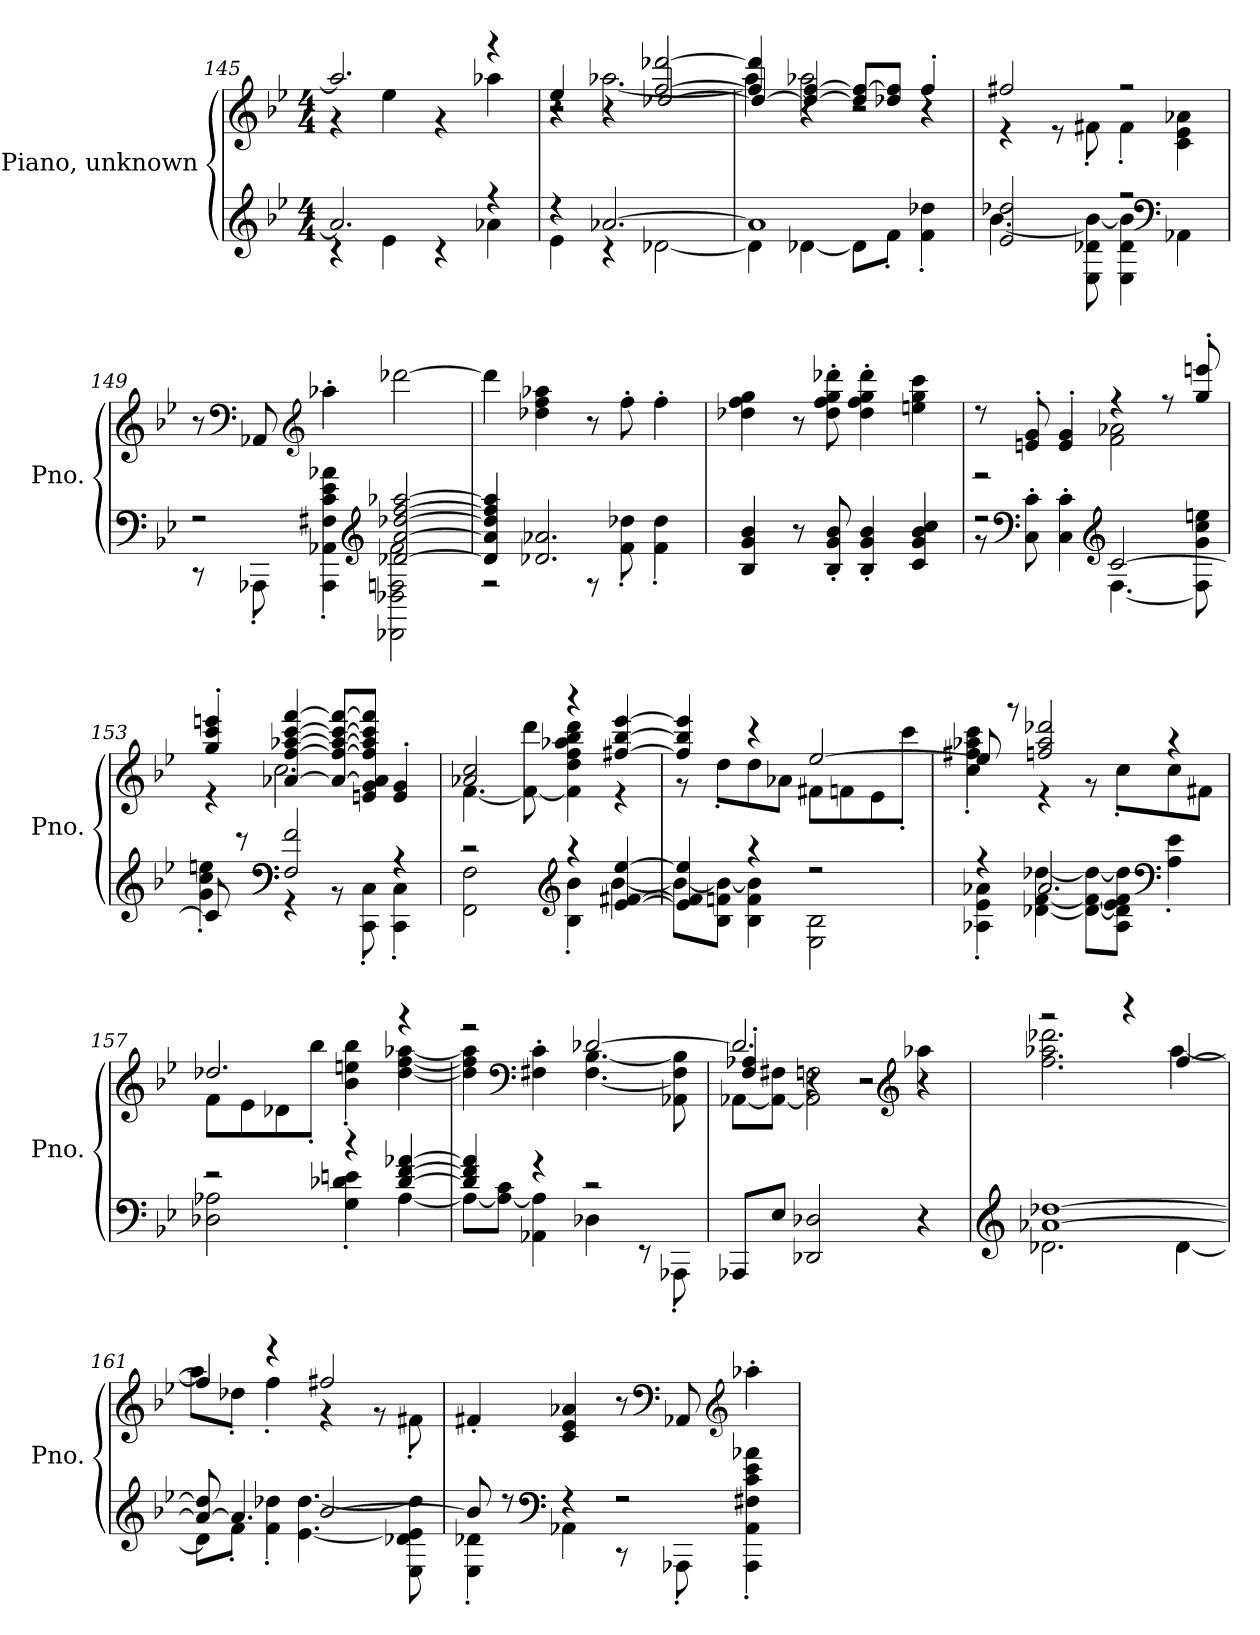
**kern	**kern
*part1	*part1
*staff2	*staff1
*I"Piano, unknown	*
*I'Pno.	*
!!LO:PB:g=z
*clefG2	*clefG2
*k[b-e-]	*k[b-e-]
*M4/4	*M4/4
=145	=145
*^	*^
2.a-/]	4r	2.aa-/]	4r
.	4e-\	.	4ee-\
.	4r	.	4r
4r	4a-X\	4r	4aa-X\
=146	=146	=146	=146
*	*	*	*^
4r	4e-\	2r	4r	4ee-/
[2.a-X/	4r	.	[2.aa-X\	4r
.	[2d-X\	[2ff/ [2ddd-X/	.	[2dd-X/
=147	=147	=147	=147	=147
1a-]	4d-\]	4ff/] 4ddd-/]	4aa-\]	4dd-/_
.	[4d-X\	4r	2aa-X\	4dd-/_ [4ff/
.	8d-\L]	2r	.	8dd-/] 8ff/_L
.	8f'\J	.	.	8dd-X/ 8ff/]J
.	4f\' 4dd-X\'	.	4r	4ff'/
*	*	*	*v	*v
=148	=148	=148	=148
2e-/ 2dd-X/	[4.b-\	2ff#X/	4r
.	.	.	8r
.	8E-\ 8d-X\ 8b-\_	.	8f#X'\
2r	4E-\ 4d-\ 4b-\]	2r	4f#'\
*clefF4	*	*	*
.	4AA-X\	.	4c\ 4e-\ 4a-X\
*	*	*v	*v
!!LO:LB:g=z
=149	=149	=149
2r	8r	8r
*	*	*clefF4
.	8AAA-X'\	8AA-X/
*	*	*clefG2
.	4AAA-\' 4AA-X\' 4F#X\' 4c\' 4e-\' 4a-X\'	4aa-X'\
*clefG2	*	*
[2d-X/ [2a-/ [2dd-X/ [2ff/ [2aa-X/	2DD-X\ 2D-X\ 2Fn\ 2f\	[2ddd-X\
=150	=150	=150
4d-/] 4a-/] 4dd-/] 4ff/] 4aa-/]	2r	4ddd-\]
2.d-X/ 2.a-X/	.	4dd-X\ 4ff\ 4aa-X\
.	8r	8r
.	8f\' 8dd-X\'	8ff'\
.	4f\' 4dd-\'	4ff'\
*v	*v	*
=151	=151
4B-/ 4g/ 4b-/	4dd-X\ 4ff\ 4gg\
8r	8r
8B-/' 8g/' 8b-/'	8dd-\' 8ff\' 8gg\' 8ddd-X\'
4B-/' 4g/' 4b-/'	4dd-\' 4ff\' 4gg\' 4ddd-\'
4c/ 4g/ 4b-/ 4cc/	4een\ 4gg\ 4ccc\
=152	=152
*^	*^
2r	8r	8r	2r
*clefF4	*	*	*
.	8C\' 8c\'	8en/' 8g/'	.
.	4C\' 4c\'	4e/' 4g/'	.
*clefG2	*	*	*
[2c/	[4.F\	4r	2f\ 2a-X\
.	.	8r	.
.	8F\] 8g\ 8cc\ 8een\	8gg/' 8eeen/'	.
!!LO:LB:g=z	!!
=153	=153	=153	=153
8c/]	4g\' 4cc\' 4een\'	4gg/' 4ccc/' 4eeen/'	4r
8r	.	.	.
*clefF4	*	*	*
2F/ 2f/	4r	[4a-X/ [4ff/ [4aa-X/ [4ccc/ [4fff/	2.cc\
.	8r	8a-/_ 8ff/_ 8aa-/_ 8ccc/_ 8fff/_L	.
.	8CC\' 8C\'	8en/ 8g/ 8a-/] 8ff/] 8aa-/] 8ccc/] 8fff/]J	.
4r	4CC\' 4C\'	4e/' 4g/'	.
=154	=154	=154	=154
2r	2FF\ 2F\	2a-X/ 2cc/	[4.f\
.	.	.	8f\_ 8ddd\
*clefG2	*	*	*
4r	4B-\' 4b-\'	4r	4f\] 4dd\ 4ff\ 4aa-X\ 4bb-\ 4ddd\
[4e-/ [4f#X/ [4ee-/	[4b-\	[4ff#X/ [4bb-/ [4eee-/	4r
=155	=155	=155	=155
4e-/] 4f#/] 4ee-/]	8b-\L_	4ff#/] 4bb-/] 4eee-/]	8r
.	8B-\ 8fn\ 8b-\_J	.	8dd'\L
4r	4B-\ 4f\ 4b-\]	4r	8dd\
.	.	.	8a-X\J
2r	2E-\ 2B-\	[2ee-/	8f#X\L
.	.	.	8fn\
.	.	.	8e-\
.	.	.	8ccc'\J
!!LO:LB:g=z	!!
=156	=156	=156	=156
4r	4A-X\' 4e-\' 4a-X\'	8ee-/]	4cc\' 4ff#X\' 4aa-X\' 4ccc\'
.	.	8r	.
2.a-/	[4d-X\ [4f\ [4dd-X\	2ffn/ 2aa-/ 2ddd-X/	4r
.	8d-\_ 8f\_ 8dd-\_L	.	8r
.	8A-\ 8d-\] 8e-\ 8f\] 8dd-\]J	.	8cc'\L
*clefF4	*	*	*
.	4A-\' 4e-\'	4r	8cc\
.	.	.	8f#X\J
=157	=157	=157	=157
2r	2D-X\ 2A-X\	2.dd-X/	8f\L
.	.	.	8e-\
.	.	.	8d-X\
.	.	.	8bb-'\J
4r	4G\' 4d-X\' 4en\'	.	4b-\' 4een\' 4bb-\'
[4d-/ [4f/ [4a-X/	[4A-\	4r	[4dd-\ [4ff\ [4aa-X\
=158	=158	=158	=158
4d-/] 4f/] 4a-/]	8A-\L_	2r	4dd-\] 4ff\] 4aa-\]
.	8A-\_ 8c\J	.	.
*	*	*clefF4	*
4r	4AA-X\ 4A-\]	.	4F#X\' 4c\'
2r	4D-X\	[2d-X/	[4.F#\ [4.B-\
.	8r	.	.
.	8AAA-X'\	.	8AA-X\ 8F#\] 8B-\]
*v	*v	*	*
!!LO:LB:g=z
=159	=159	=159
*	*	*^
8AAA-X/L	2.d-/]	[8AA-X\L	4F/' 4A-X/'
8E-/J	.	8AA-\_ 8F#X\J	.
2DD-X/ 2D-X/	.	2AA-\] 2Fn\	4r
.	.	.	2r
*	*clefG2	*	*
4r	4r	4aa-X\	.
*	*v	*v	*v
=160	=160
*clefG2	*
*^	*^
[1a-X [1dd-X	2.d-X\	2r	2.ff\ 2.aa-X\ 2.ddd-X\
.	.	4r	.
.	[4d-\	[4ff/	[4aa-\
=161	=161	=161	=161
8a-/_ 8dd-/]	8d-\L]	4ff/]	8aa-\L]
4.a-/]	8f'\J	.	8dd-X'\J
.	4f\' 4dd-X\'	4r	4ff'\
[2b-/	[4.e-\ [4.dd-\	2ff#X/	4r
.	.	.	8r
.	8E-\ 8d-X\ 8e-\] 8dd-\]	.	8f#X'\
*	*	*v	*v
=162	=162	=162
8b-/]	4E-\' 4d-X\'	4f#X'/
8r	.	.
*clefF4	*	*
4r	4AA-X\	4c/ 4e-/ 4a-X/
2r	8r	8r
*	*	*clefF4
.	8AAA-X'\	8AA-X/
*	*	*clefG2
.	4AAA-\' 4AA-\' 4F#X\' 4c\' 4e-\' 4a-X\'	4aa-X'\
*v	*v	*
=	=
*-	*-
